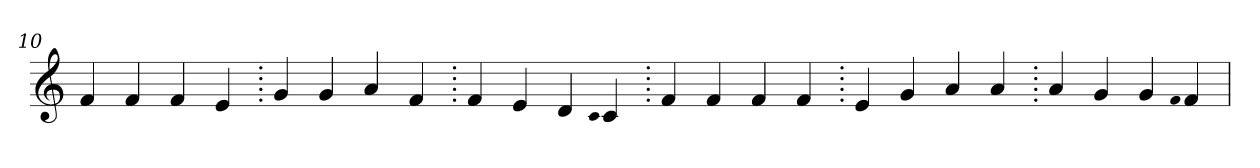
**kern
*part1
*staff1
*clefG2
=10.
4f
4f
4f
4e
=20.
4g
4g
4a
4f
=30.
4f
4e
4d
qqc
4c
=40.
4f
4f
4f
4f
=50.
4e
4g
4a
4a
=60.
4a
4g
4g
qqf
4f
=
*-
